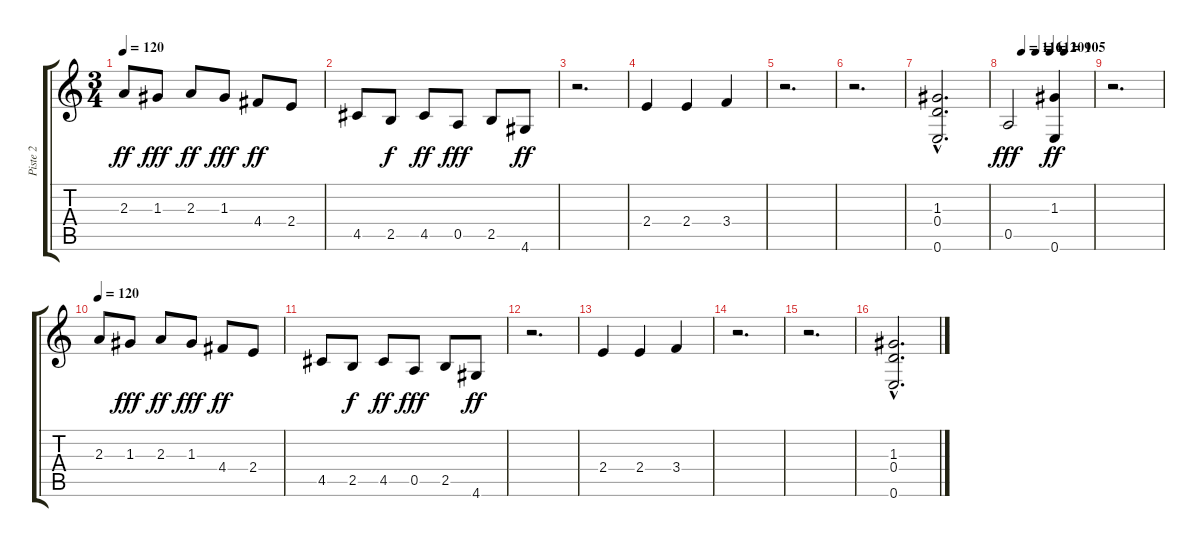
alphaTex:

\track ("Piste 2" "Piste 2") {instrument acousticguitarnylon}
\staff {score tabs}
\tuning (E4 B3 G3 D3 A2 E2) {hide}
\ts (3 4)
\tempo 120
\clef g2
\ks c
2.3.8{dy ff instrument acousticguitarnylon} 1.3.8{dy fff} 2.3.8{dy ff} 1.3.8{dy fff} 4.4.8{dy ff} 2.4.8 |
4.5.8 2.5.8{dy f} 4.5.8{dy ff} 0.5.8{dy fff} 2.5.8 4.6.8{dy ff} |
r.2{d} |
2.4.4 2.4.4 3.4.4 |
r.2{d} |
r.2{d} |
(1.3{hac} 0.4{hac} 0.6{hac}).2{d} |
\tempo (116 0.16666666666666666)
\tempo (112 0.3333333333333333)
\tempo (109 0.5)
\tempo (105 0.6666666666666666)
0.5.2{dy fff} (1.3 0.6).4{dy ff} |
r.2{d} |
\tempo 120
2.3.8 1.3.8{dy fff} 2.3.8{dy ff} 1.3.8{dy fff} 4.4.8{dy ff} 2.4.8 |
4.5.8 2.5.8{dy f} 4.5.8{dy ff} 0.5.8{dy fff} 2.5.8 4.6.8{dy ff} |
r.2{d} |
2.4.4 2.4.4 3.4.4 |
r.2{d} |
r.2{d} |
(1.3{hac} 0.4{hac} 0.6{hac}).2{d}
